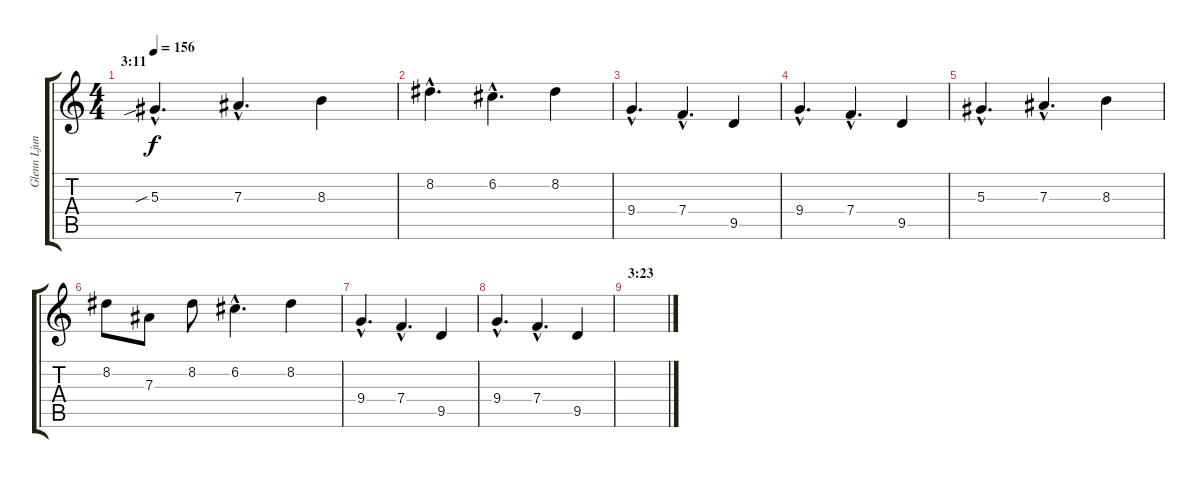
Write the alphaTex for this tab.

\track ("Glenn Ljungström" "Glenn Ljun") {instrument distortionguitar}
\staff {score tabs}
\tuning (C4 G3 Eb3 Bb2 F2 C2) {hide}
\ts (4 4)
\section ("" "3:11")
\tempo 156
\clef g2
\ks c
5.3{sib hac}.4{d dy f} 7.3{hac}.4{d} 8.3.4 |
8.2{hac}.4{d} 6.2{hac}.4{d} 8.2.4 |
9.4{hac}.4{d} 7.4{hac}.4{d} 9.5.4 |
9.4{hac}.4{d} 7.4{hac}.4{d} 9.5.4 |
5.3{hac}.4{d} 7.3{hac}.4{d} 8.3.4 |
8.2.8 7.3.8 8.2.8 6.2{hac}.4{d} 8.2.4 |
9.4{hac}.4{d} 7.4{hac}.4{d} 9.5.4 |
9.4{hac}.4{d} 7.4{hac}.4{d} 9.5.4 |
\section ("" "3:23")
